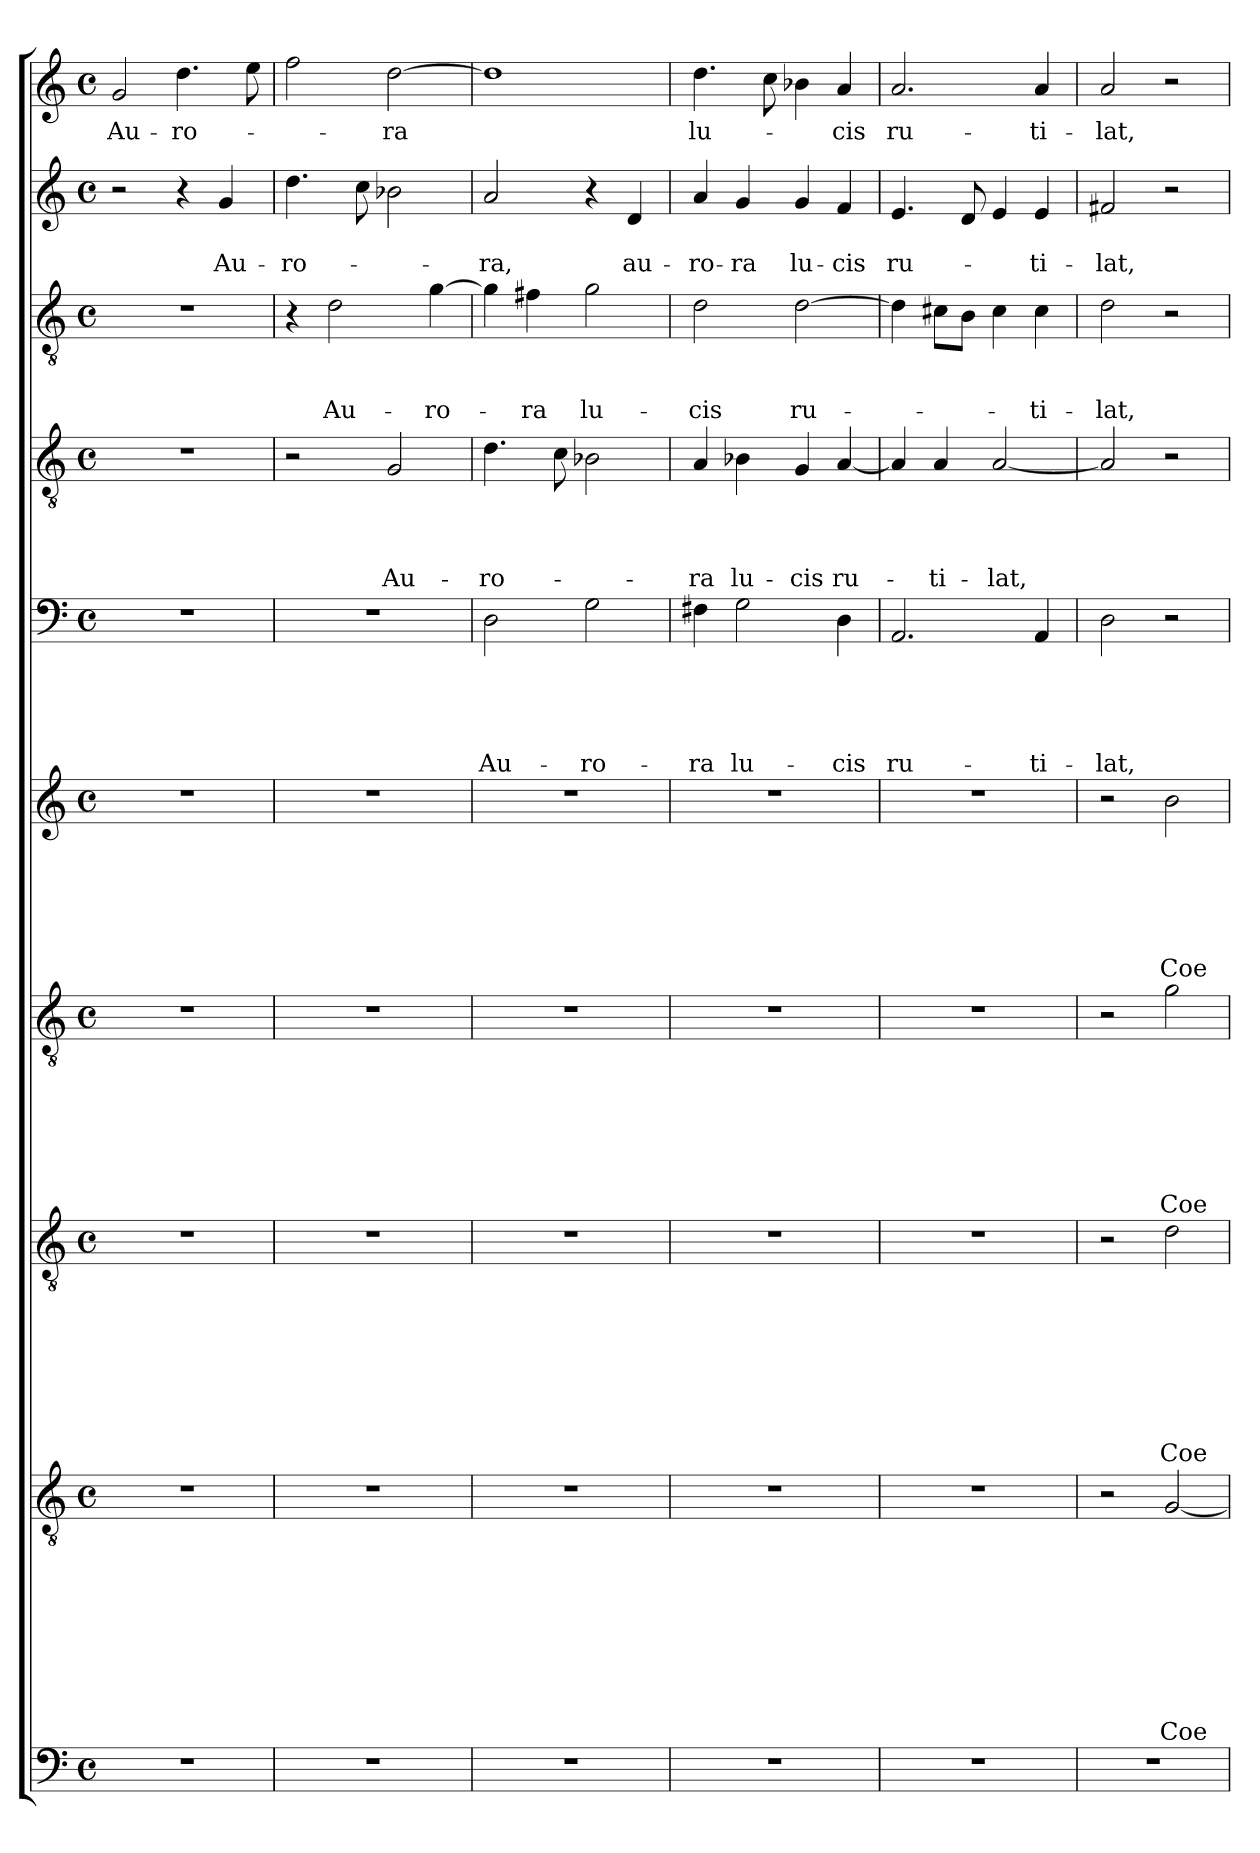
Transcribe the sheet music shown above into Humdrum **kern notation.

**kern	**kern	**text	**text	**text	**text	**text	**text	**text	**text	**text	**kern	**text	**text	**text	**text	**text	**text	**text	**text	**kern	**text	**text	**text	**text	**text	**text	**text	**kern	**text	**text	**text	**text	**text	**text	**kern	**text	**text	**text	**text	**text	**kern	**text	**text	**text	**text	**kern	**text	**text	**text	**kern	**text	**text	**kern	**text
*part10	*part9	*part9	*part9	*part9	*part9	*part9	*part9	*part9	*part9	*part9	*part8	*part8	*part8	*part8	*part8	*part8	*part8	*part8	*part8	*part7	*part7	*part7	*part7	*part7	*part7	*part7	*part7	*part6	*part6	*part6	*part6	*part6	*part6	*part6	*part5	*part5	*part5	*part5	*part5	*part5	*part4	*part4	*part4	*part4	*part4	*part3	*part3	*part3	*part3	*part2	*part2	*part2	*part1	*part1
*staff10	*staff9	*staff9	*staff9	*staff9	*staff9	*staff9	*staff9	*staff9	*staff9	*staff9	*staff8	*staff8	*staff8	*staff8	*staff8	*staff8	*staff8	*staff8	*staff8	*staff7	*staff7	*staff7	*staff7	*staff7	*staff7	*staff7	*staff7	*staff6	*staff6	*staff6	*staff6	*staff6	*staff6	*staff6	*staff5	*staff5	*staff5	*staff5	*staff5	*staff5	*staff4	*staff4	*staff4	*staff4	*staff4	*staff3	*staff3	*staff3	*staff3	*staff2	*staff2	*staff2	*staff1	*staff1
*clefF4	*clefGv2	*	*	*	*	*	*	*	*	*	*clefGv2	*	*	*	*	*	*	*	*	*clefGv2	*	*	*	*	*	*	*	*clefG2	*	*	*	*	*	*	*clefF4	*	*	*	*	*	*clefGv2	*	*	*	*	*clefGv2	*	*	*	*clefG2	*	*	*clefG2	*
*k[]	*k[]	*	*	*	*	*	*	*	*	*	*k[]	*	*	*	*	*	*	*	*	*k[]	*	*	*	*	*	*	*	*k[]	*	*	*	*	*	*	*k[]	*	*	*	*	*	*k[]	*	*	*	*	*k[]	*	*	*	*k[]	*	*	*k[]	*
*C:	*C:	*	*	*	*	*	*	*	*	*	*C:	*	*	*	*	*	*	*	*	*C:	*	*	*	*	*	*	*	*C:	*	*	*	*	*	*	*C:	*	*	*	*	*	*C:	*	*	*	*	*C:	*	*	*	*C:	*	*	*C:	*
*M4/4	*M4/4	*	*	*	*	*	*	*	*	*	*M4/4	*	*	*	*	*	*	*	*	*M4/4	*	*	*	*	*	*	*	*M4/4	*	*	*	*	*	*	*M4/4	*	*	*	*	*	*M4/4	*	*	*	*	*M4/4	*	*	*	*M4/4	*	*	*M4/4	*
*met(c)	*met(c)	*	*	*	*	*	*	*	*	*	*met(c)	*	*	*	*	*	*	*	*	*met(c)	*	*	*	*	*	*	*	*met(c)	*	*	*	*	*	*	*met(c)	*	*	*	*	*	*met(c)	*	*	*	*	*met(c)	*	*	*	*met(c)	*	*	*met(c)	*
=1	=1	=1	=1	=1	=1	=1	=1	=1	=1	=1	=1	=1	=1	=1	=1	=1	=1	=1	=1	=1	=1	=1	=1	=1	=1	=1	=1	=1	=1	=1	=1	=1	=1	=1	=1	=1	=1	=1	=1	=1	=1	=1	=1	=1	=1	=1	=1	=1	=1	=1	=1	=1	=1	=1
!	!	!	!	!	!	!	!	!	!	!	!	!	!	!	!	!	!	!	!	!	!	!	!	!	!	!	!	!	!	!	!	!	!	!	!	!	!	!	!	!	!	!	!	!	!	!	!	!	!	!	!	!	!	!LO:LY:b
1r	1r	.	.	.	.	.	.	.	.	.	1r	.	.	.	.	.	.	.	.	1r	.	.	.	.	.	.	.	1r	.	.	.	.	.	.	1r	.	.	.	.	.	1r	.	.	.	.	1r	.	.	.	2r	.	.	2g/	Au-
!	!	!	!	!	!	!	!	!	!	!	!	!	!	!	!	!	!	!	!	!	!	!	!	!	!	!	!	!	!	!	!	!	!	!	!	!	!	!	!	!	!	!	!	!	!	!	!	!	!	!	!	!	!	!LO:LY:b
.	.	.	.	.	.	.	.	.	.	.	.	.	.	.	.	.	.	.	.	.	.	.	.	.	.	.	.	.	.	.	.	.	.	.	.	.	.	.	.	.	.	.	.	.	.	.	.	.	.	4r	.	.	4.dd\	-ro-
!	!	!	!	!	!	!	!	!	!	!	!	!	!	!	!	!	!	!	!	!	!	!	!	!	!	!	!	!	!	!	!	!	!	!	!	!	!	!	!	!	!	!	!	!	!	!	!	!	!	!	!	!LO:LY:b	!	!
.	.	.	.	.	.	.	.	.	.	.	.	.	.	.	.	.	.	.	.	.	.	.	.	.	.	.	.	.	.	.	.	.	.	.	.	.	.	.	.	.	.	.	.	.	.	.	.	.	.	4g/	.	Au-	.	.
.	.	.	.	.	.	.	.	.	.	.	.	.	.	.	.	.	.	.	.	.	.	.	.	.	.	.	.	.	.	.	.	.	.	.	.	.	.	.	.	.	.	.	.	.	.	.	.	.	.	.	.	.	8ee\	.
=2	=2	=2	=2	=2	=2	=2	=2	=2	=2	=2	=2	=2	=2	=2	=2	=2	=2	=2	=2	=2	=2	=2	=2	=2	=2	=2	=2	=2	=2	=2	=2	=2	=2	=2	=2	=2	=2	=2	=2	=2	=2	=2	=2	=2	=2	=2	=2	=2	=2	=2	=2	=2	=2	=2
!	!	!	!	!	!	!	!	!	!	!	!	!	!	!	!	!	!	!	!	!	!	!	!	!	!	!	!	!	!	!	!	!	!	!	!	!	!	!	!	!	!	!	!	!	!	!	!	!	!	!	!	!LO:LY:b	!	!
1r	1r	.	.	.	.	.	.	.	.	.	1r	.	.	.	.	.	.	.	.	1r	.	.	.	.	.	.	.	1r	.	.	.	.	.	.	1r	.	.	.	.	.	2r	.	.	.	.	4r	.	.	.	4.dd\	.	-ro-	2ff\	.
!	!	!	!	!	!	!	!	!	!	!	!	!	!	!	!	!	!	!	!	!	!	!	!	!	!	!	!	!	!	!	!	!	!	!	!	!	!	!	!	!	!	!	!	!	!	!	!	!	!LO:LY:b	!	!	!	!	!
.	.	.	.	.	.	.	.	.	.	.	.	.	.	.	.	.	.	.	.	.	.	.	.	.	.	.	.	.	.	.	.	.	.	.	.	.	.	.	.	.	.	.	.	.	.	2d\	.	.	Au-	.	.	.	.	.
.	.	.	.	.	.	.	.	.	.	.	.	.	.	.	.	.	.	.	.	.	.	.	.	.	.	.	.	.	.	.	.	.	.	.	.	.	.	.	.	.	.	.	.	.	.	.	.	.	.	8cc\	.	.	.	.
!	!	!	!	!	!	!	!	!	!	!	!	!	!	!	!	!	!	!	!	!	!	!	!	!	!	!	!	!	!	!	!	!	!	!	!	!	!	!	!	!	!	!	!	!	!LO:LY:b	!	!	!	!	!	!	!	!	!LO:LY:b
.	.	.	.	.	.	.	.	.	.	.	.	.	.	.	.	.	.	.	.	.	.	.	.	.	.	.	.	.	.	.	.	.	.	.	.	.	.	.	.	.	2G/	.	.	.	Au-	.	.	.	.	2b-X\	.	.	[2dd\	-ra
!	!	!	!	!	!	!	!	!	!	!	!	!	!	!	!	!	!	!	!	!	!	!	!	!	!	!	!	!	!	!	!	!	!	!	!	!	!	!	!	!	!	!	!	!	!	!	!	!	!LO:LY:b	!	!	!	!	!
.	.	.	.	.	.	.	.	.	.	.	.	.	.	.	.	.	.	.	.	.	.	.	.	.	.	.	.	.	.	.	.	.	.	.	.	.	.	.	.	.	.	.	.	.	.	[4g\	.	.	-ro-	.	.	.	.	.
=3	=3	=3	=3	=3	=3	=3	=3	=3	=3	=3	=3	=3	=3	=3	=3	=3	=3	=3	=3	=3	=3	=3	=3	=3	=3	=3	=3	=3	=3	=3	=3	=3	=3	=3	=3	=3	=3	=3	=3	=3	=3	=3	=3	=3	=3	=3	=3	=3	=3	=3	=3	=3	=3	=3
!	!	!	!	!	!	!	!	!	!	!	!	!	!	!	!	!	!	!	!	!	!	!	!	!	!	!	!	!	!	!	!	!	!	!	!	!	!	!	!	!LO:LY:b	!	!	!	!	!LO:LY:b	!	!	!	!	!	!	!LO:LY:b	!	!
1r	1r	.	.	.	.	.	.	.	.	.	1r	.	.	.	.	.	.	.	.	1r	.	.	.	.	.	.	.	1r	.	.	.	.	.	.	2D\	.	.	.	.	Au-	4.d\	.	.	.	-ro-	4g\]	.	.	.	2a/	.	-ra,	1dd]	.
!	!	!	!	!	!	!	!	!	!	!	!	!	!	!	!	!	!	!	!	!	!	!	!	!	!	!	!	!	!	!	!	!	!	!	!	!	!	!	!	!	!	!	!	!	!	!	!	!	!LO:LY:b	!	!	!	!	!
.	.	.	.	.	.	.	.	.	.	.	.	.	.	.	.	.	.	.	.	.	.	.	.	.	.	.	.	.	.	.	.	.	.	.	.	.	.	.	.	.	.	.	.	.	.	4f#X\	.	.	-ra	.	.	.	.	.
.	.	.	.	.	.	.	.	.	.	.	.	.	.	.	.	.	.	.	.	.	.	.	.	.	.	.	.	.	.	.	.	.	.	.	.	.	.	.	.	.	8c\	.	.	.	.	.	.	.	.	.	.	.	.	.
!	!	!	!	!	!	!	!	!	!	!	!	!	!	!	!	!	!	!	!	!	!	!	!	!	!	!	!	!	!	!	!	!	!	!	!	!	!	!	!	!LO:LY:b	!	!	!	!	!	!	!	!	!LO:LY:b	!	!	!	!	!
.	.	.	.	.	.	.	.	.	.	.	.	.	.	.	.	.	.	.	.	.	.	.	.	.	.	.	.	.	.	.	.	.	.	.	2G\	.	.	.	.	-ro-	2B-X\	.	.	.	.	2g\	.	.	lu-	4r	.	.	.	.
!	!	!	!	!	!	!	!	!	!	!	!	!	!	!	!	!	!	!	!	!	!	!	!	!	!	!	!	!	!	!	!	!	!	!	!	!	!	!	!	!	!	!	!	!	!	!	!	!	!	!	!	!LO:LY:b	!	!
.	.	.	.	.	.	.	.	.	.	.	.	.	.	.	.	.	.	.	.	.	.	.	.	.	.	.	.	.	.	.	.	.	.	.	.	.	.	.	.	.	.	.	.	.	.	.	.	.	.	4d/	.	au-	.	.
=4	=4	=4	=4	=4	=4	=4	=4	=4	=4	=4	=4	=4	=4	=4	=4	=4	=4	=4	=4	=4	=4	=4	=4	=4	=4	=4	=4	=4	=4	=4	=4	=4	=4	=4	=4	=4	=4	=4	=4	=4	=4	=4	=4	=4	=4	=4	=4	=4	=4	=4	=4	=4	=4	=4
!	!	!	!	!	!	!	!	!	!	!	!	!	!	!	!	!	!	!	!	!	!	!	!	!	!	!	!	!	!	!	!	!	!	!	!	!	!	!	!	!LO:LY:b	!	!	!	!	!LO:LY:b	!	!	!	!LO:LY:b	!	!	!LO:LY:b	!	!LO:LY:b
1r	1r	.	.	.	.	.	.	.	.	.	1r	.	.	.	.	.	.	.	.	1r	.	.	.	.	.	.	.	1r	.	.	.	.	.	.	4F#X\	.	.	.	.	-ra	4A/	.	.	.	-ra	2d\	.	.	-cis	4a/	.	-ro-	4.dd\	lu-
!	!	!	!	!	!	!	!	!	!	!	!	!	!	!	!	!	!	!	!	!	!	!	!	!	!	!	!	!	!	!	!	!	!	!	!	!	!	!	!	!LO:LY:b	!	!	!	!	!LO:LY:b	!	!	!	!	!	!	!LO:LY:b	!	!
.	.	.	.	.	.	.	.	.	.	.	.	.	.	.	.	.	.	.	.	.	.	.	.	.	.	.	.	.	.	.	.	.	.	.	2G\	.	.	.	.	lu-	4B-X\	.	.	.	lu-	.	.	.	.	4g/	.	-ra	.	.
.	.	.	.	.	.	.	.	.	.	.	.	.	.	.	.	.	.	.	.	.	.	.	.	.	.	.	.	.	.	.	.	.	.	.	.	.	.	.	.	.	.	.	.	.	.	.	.	.	.	.	.	.	8cc\	.
!	!	!	!	!	!	!	!	!	!	!	!	!	!	!	!	!	!	!	!	!	!	!	!	!	!	!	!	!	!	!	!	!	!	!	!	!	!	!	!	!	!	!	!	!	!LO:LY:b	!	!	!	!LO:LY:b	!	!	!LO:LY:b	!	!
.	.	.	.	.	.	.	.	.	.	.	.	.	.	.	.	.	.	.	.	.	.	.	.	.	.	.	.	.	.	.	.	.	.	.	.	.	.	.	.	.	4G/	.	.	.	-cis	[2d\	.	.	ru-	4g/	.	lu-	4b-X\	.
!	!	!	!	!	!	!	!	!	!	!	!	!	!	!	!	!	!	!	!	!	!	!	!	!	!	!	!	!	!	!	!	!	!	!	!	!	!	!	!	!LO:LY:b	!	!	!	!	!LO:LY:b	!	!	!	!	!	!	!LO:LY:b	!	!LO:LY:b
.	.	.	.	.	.	.	.	.	.	.	.	.	.	.	.	.	.	.	.	.	.	.	.	.	.	.	.	.	.	.	.	.	.	.	4D\	.	.	.	.	-cis	[4A/	.	.	.	ru-	.	.	.	.	4f/	.	-cis	4a/	-cis
=5	=5	=5	=5	=5	=5	=5	=5	=5	=5	=5	=5	=5	=5	=5	=5	=5	=5	=5	=5	=5	=5	=5	=5	=5	=5	=5	=5	=5	=5	=5	=5	=5	=5	=5	=5	=5	=5	=5	=5	=5	=5	=5	=5	=5	=5	=5	=5	=5	=5	=5	=5	=5	=5	=5
!	!	!	!	!	!	!	!	!	!	!	!	!	!	!	!	!	!	!	!	!	!	!	!	!	!	!	!	!	!	!	!	!	!	!	!	!	!	!	!	!LO:LY:b	!	!	!	!	!	!	!	!	!	!	!	!LO:LY:b	!	!LO:LY:b
1r	1r	.	.	.	.	.	.	.	.	.	1r	.	.	.	.	.	.	.	.	1r	.	.	.	.	.	.	.	1r	.	.	.	.	.	.	2.AA/	.	.	.	.	ru-	4A/]	.	.	.	.	4d\]	.	.	.	4.e/	.	ru-	2.a/	ru-
!	!	!	!	!	!	!	!	!	!	!	!	!	!	!	!	!	!	!	!	!	!	!	!	!	!	!	!	!	!	!	!	!	!	!	!	!	!	!	!	!	!	!	!	!	!LO:LY:b	!	!	!	!	!	!	!	!	!
.	.	.	.	.	.	.	.	.	.	.	.	.	.	.	.	.	.	.	.	.	.	.	.	.	.	.	.	.	.	.	.	.	.	.	.	.	.	.	.	.	4A/	.	.	.	-ti-	8c#X\L	.	.	.	.	.	.	.	.
.	.	.	.	.	.	.	.	.	.	.	.	.	.	.	.	.	.	.	.	.	.	.	.	.	.	.	.	.	.	.	.	.	.	.	.	.	.	.	.	.	.	.	.	.	.	8B\J	.	.	.	8d/	.	.	.	.
!	!	!	!	!	!	!	!	!	!	!	!	!	!	!	!	!	!	!	!	!	!	!	!	!	!	!	!	!	!	!	!	!	!	!	!	!	!	!	!	!	!	!	!	!	!LO:LY:b	!	!	!	!	!	!	!	!	!
.	.	.	.	.	.	.	.	.	.	.	.	.	.	.	.	.	.	.	.	.	.	.	.	.	.	.	.	.	.	.	.	.	.	.	.	.	.	.	.	.	[2A/	.	.	.	-lat,	4c#\	.	.	.	4e/	.	.	.	.
!	!	!	!	!	!	!	!	!	!	!	!	!	!	!	!	!	!	!	!	!	!	!	!	!	!	!	!	!	!	!	!	!	!	!	!	!	!	!	!	!LO:LY:b	!	!	!	!	!	!	!	!	!LO:LY:b	!	!	!LO:LY:b	!	!LO:LY:b
.	.	.	.	.	.	.	.	.	.	.	.	.	.	.	.	.	.	.	.	.	.	.	.	.	.	.	.	.	.	.	.	.	.	.	4AA/	.	.	.	.	-ti-	.	.	.	.	.	4c#\	.	.	-ti-	4e/	.	-ti-	4a/	-ti-
=6	=6	=6	=6	=6	=6	=6	=6	=6	=6	=6	=6	=6	=6	=6	=6	=6	=6	=6	=6	=6	=6	=6	=6	=6	=6	=6	=6	=6	=6	=6	=6	=6	=6	=6	=6	=6	=6	=6	=6	=6	=6	=6	=6	=6	=6	=6	=6	=6	=6	=6	=6	=6	=6	=6
!	!	!	!	!	!	!	!	!	!	!	!	!	!	!	!	!	!	!	!	!	!	!	!	!	!	!	!	!	!	!	!	!	!	!	!	!	!	!	!	!LO:LY:b	!	!	!	!	!	!	!	!	!LO:LY:b	!	!	!LO:LY:b	!	!LO:LY:b
1r	2r	.	.	.	.	.	.	.	.	.	2r	.	.	.	.	.	.	.	.	2r	.	.	.	.	.	.	.	2r	.	.	.	.	.	.	2D\	.	.	.	.	-lat,	2A/]	.	.	.	.	2d\	.	.	-lat,	2f#X/	.	-lat,	2a/	-lat,
!	!	!	!	!	!	!	!	!	!	!LO:LY:b	!	!	!	!	!	!	!	!	!LO:LY:b	!	!	!	!	!	!	!	!LO:LY:b	!	!	!	!	!	!	!LO:LY:b	!	!	!	!	!	!	!	!	!	!	!	!	!	!	!	!	!	!	!	!
.	[2G/	.	.	.	.	.	.	.	.	Coe-	2d\	.	.	.	.	.	.	.	Coe-	2g\	.	.	.	.	.	.	Coe-	2b\	.	.	.	.	.	Coe-	2r	.	.	.	.	.	2r	.	.	.	.	2r	.	.	.	2r	.	.	2r	.
=	=	=	=	=	=	=	=	=	=	=	=	=	=	=	=	=	=	=	=	=	=	=	=	=	=	=	=	=	=	=	=	=	=	=	=	=	=	=	=	=	=	=	=	=	=	=	=	=	=	=	=	=	=	=
*-	*-	*-	*-	*-	*-	*-	*-	*-	*-	*-	*-	*-	*-	*-	*-	*-	*-	*-	*-	*-	*-	*-	*-	*-	*-	*-	*-	*-	*-	*-	*-	*-	*-	*-	*-	*-	*-	*-	*-	*-	*-	*-	*-	*-	*-	*-	*-	*-	*-	*-	*-	*-	*-	*-
